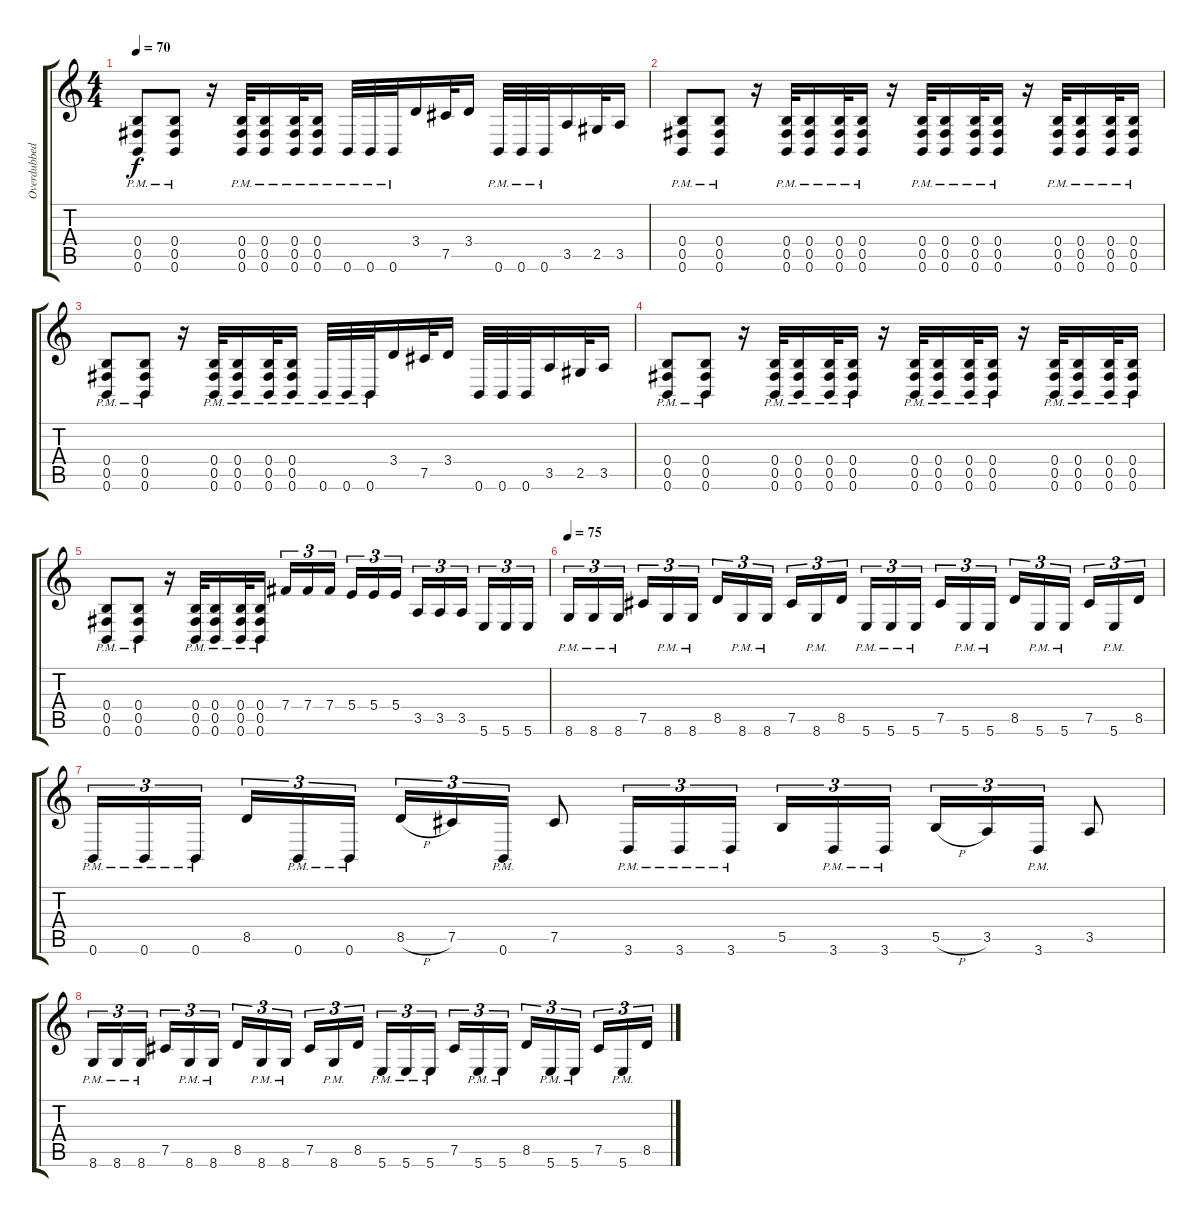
\track ("Overdubbed Right Guitar" "Overdubbed") {instrument distortionguitar}
\staff {score tabs}
\tuning (Db4 Ab3 E3 B2 Gb2 B1) {hide}
\ts (4 4)
\tempo 70
\clef g2
\ks c
(0.4{pm} 0.5{pm} 0.6{pm}).8{dy f} (0.4{pm} 0.5{pm} 0.6{pm}).8 r.16 (0.4{pm} 0.5{pm} 0.6{pm}).32 (0.4{pm} 0.5{pm} 0.6{pm}).16 (0.4{pm} 0.5{pm} 0.6{pm}).32 (0.4{pm} 0.5{pm} 0.6{pm}).16 0.6{pm}.32 0.6{pm}.32 0.6{pm}.32 3.4.16 7.5.32 3.4.16 0.6{pm}.32 0.6{pm}.32 0.6{pm}.32 3.5.16 2.5.32 3.5.16 |
(0.4{pm} 0.5{pm} 0.6{pm}).8 (0.4{pm} 0.5{pm} 0.6{pm}).8 r.16 (0.4{pm} 0.5{pm} 0.6{pm}).32 (0.4{pm} 0.5{pm} 0.6{pm}).16 (0.4{pm} 0.5{pm} 0.6{pm}).32 (0.4{pm} 0.5{pm} 0.6{pm}).16 r.16 (0.4{pm} 0.5{pm} 0.6{pm}).32 (0.4{pm} 0.5{pm} 0.6{pm}).16 (0.4{pm} 0.5{pm} 0.6{pm}).32 (0.4{pm} 0.5{pm} 0.6{pm}).16 r.16 (0.4{pm} 0.5{pm} 0.6{pm}).32 (0.4{pm} 0.5{pm} 0.6{pm}).16 (0.4{pm} 0.5{pm} 0.6{pm}).32 (0.4{pm} 0.5{pm} 0.6{pm}).16 |
(0.4{pm} 0.5{pm} 0.6{pm}).8 (0.4{pm} 0.5{pm} 0.6{pm}).8 r.16 (0.4{pm} 0.5{pm} 0.6{pm}).32 (0.4{pm} 0.5{pm} 0.6{pm}).16 (0.4{pm} 0.5{pm} 0.6{pm}).32 (0.4{pm} 0.5{pm} 0.6{pm}).16 0.6{pm}.32 0.6{pm}.32 0.6{pm}.32 3.4.16 7.5.32 3.4.16 0.6.32 0.6.32 0.6.32 3.5.16 2.5.32 3.5.16 |
(0.4{pm} 0.5{pm} 0.6{pm}).8 (0.4{pm} 0.5{pm} 0.6{pm}).8 r.16 (0.4{pm} 0.5{pm} 0.6{pm}).32 (0.4{pm} 0.5{pm} 0.6{pm}).16 (0.4{pm} 0.5{pm} 0.6{pm}).32 (0.4{pm} 0.5{pm} 0.6{pm}).16 r.16 (0.4{pm} 0.5{pm} 0.6{pm}).32 (0.4{pm} 0.5{pm} 0.6{pm}).16 (0.4{pm} 0.5{pm} 0.6{pm}).32 (0.4{pm} 0.5{pm} 0.6{pm}).16 r.16 (0.4{pm} 0.5{pm} 0.6{pm}).32 (0.4{pm} 0.5{pm} 0.6{pm}).16 (0.4{pm} 0.5{pm} 0.6{pm}).32 (0.4{pm} 0.5{pm} 0.6{pm}).16 |
(0.4{pm} 0.5{pm} 0.6{pm}).8 (0.4{pm} 0.5{pm} 0.6{pm}).8 r.16 (0.4{pm} 0.5{pm} 0.6{pm}).32 (0.4{pm} 0.5{pm} 0.6{pm}).16 (0.4{pm} 0.5{pm} 0.6{pm}).32 (0.4{pm} 0.5{pm} 0.6{pm}).16 7.4.16{tu (3 2)} 7.4.16{tu (3 2)} 7.4.16{tu (3 2)} 5.4.16{tu (3 2)} 5.4.16{tu (3 2)} 5.4.16{tu (3 2)} 3.5.16{tu (3 2)} 3.5.16{tu (3 2)} 3.5.16{tu (3 2)} 5.6.16{tu (3 2)} 5.6.16{tu (3 2)} 5.6.16{tu (3 2)} |
\tempo 75
8.6{pm}.16{tu (3 2)} 8.6{pm}.16{tu (3 2)} 8.6{pm}.16{tu (3 2)} 7.5.16{tu (3 2)} 8.6{pm}.16{tu (3 2)} 8.6{pm}.16{tu (3 2)} 8.5.16{tu (3 2)} 8.6{pm}.16{tu (3 2)} 8.6{pm}.16{tu (3 2)} 7.5.16{tu (3 2)} 8.6{pm}.16{tu (3 2)} 8.5.16{tu (3 2)} 5.6{pm}.16{tu (3 2)} 5.6{pm}.16{tu (3 2)} 5.6{pm}.16{tu (3 2)} 7.5.16{tu (3 2)} 5.6{pm}.16{tu (3 2)} 5.6{pm}.16{tu (3 2)} 8.5.16{tu (3 2)} 5.6{pm}.16{tu (3 2)} 5.6{pm}.16{tu (3 2)} 7.5.16{tu (3 2)} 5.6{pm}.16{tu (3 2)} 8.5.16{tu (3 2)} |
0.6{pm}.16{tu (3 2)} 0.6{pm}.16{tu (3 2)} 0.6{pm}.16{tu (3 2)} 8.5.16{tu (3 2)} 0.6{pm}.16{tu (3 2)} 0.6{pm}.16{tu (3 2)} 8.5{h}.16{tu (3 2)} 7.5.16{tu (3 2)} 0.6{pm}.16{tu (3 2)} 7.5.8 3.6{pm}.16{tu (3 2)} 3.6{pm}.16{tu (3 2)} 3.6{pm}.16{tu (3 2)} 5.5.16{tu (3 2)} 3.6{pm}.16{tu (3 2)} 3.6{pm}.16{tu (3 2)} 5.5{h}.16{tu (3 2)} 3.5.16{tu (3 2)} 3.6{pm}.16{tu (3 2)} 3.5.8 |
8.6{pm}.16{tu (3 2)} 8.6{pm}.16{tu (3 2)} 8.6{pm}.16{tu (3 2)} 7.5.16{tu (3 2)} 8.6{pm}.16{tu (3 2)} 8.6{pm}.16{tu (3 2)} 8.5.16{tu (3 2)} 8.6{pm}.16{tu (3 2)} 8.6{pm}.16{tu (3 2)} 7.5.16{tu (3 2)} 8.6{pm}.16{tu (3 2)} 8.5.16{tu (3 2)} 5.6{pm}.16{tu (3 2)} 5.6{pm}.16{tu (3 2)} 5.6{pm}.16{tu (3 2)} 7.5.16{tu (3 2)} 5.6{pm}.16{tu (3 2)} 5.6{pm}.16{tu (3 2)} 8.5.16{tu (3 2)} 5.6{pm}.16{tu (3 2)} 5.6{pm}.16{tu (3 2)} 7.5.16{tu (3 2)} 5.6{pm}.16{tu (3 2)} 8.5.16{tu (3 2)}
